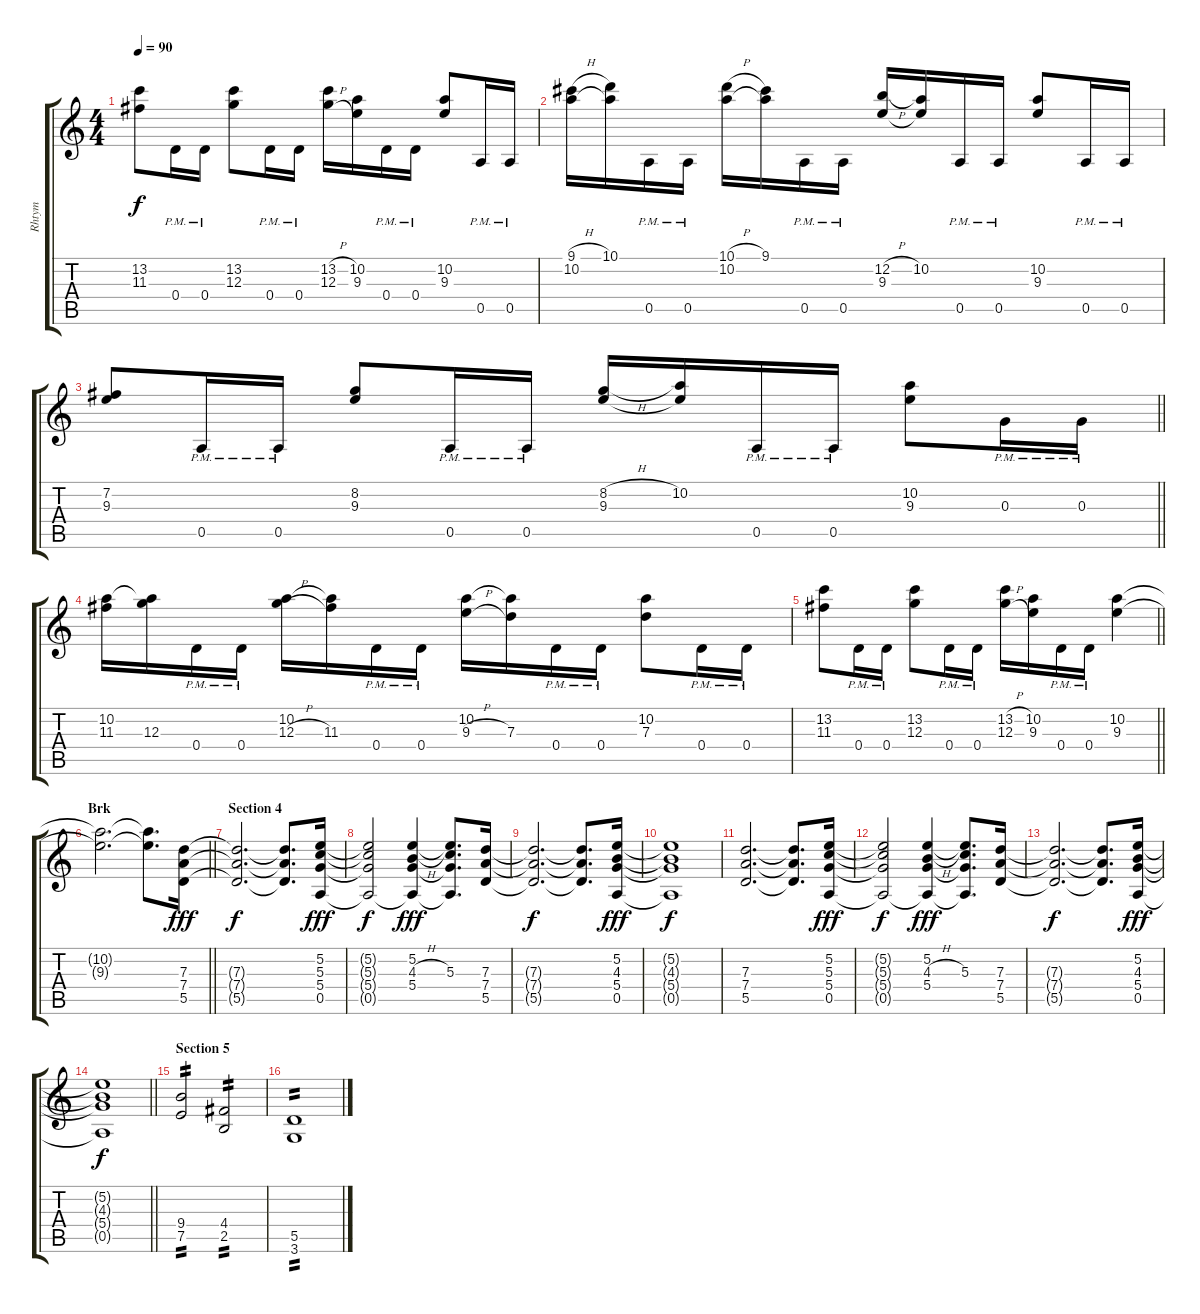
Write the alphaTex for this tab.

\track ("Rhtym" "Rhtym") {instrument distortionguitar}
\staff {score tabs}
\tuning (E4 B3 G3 D3 A2 E2) {hide}
\ts (4 4)
\tempo 90
\clef g2
\ks c
(13.2 11.3).8{dy f} 0.4{pm}.16 0.4{pm}.16 (13.2 12.3).8 0.4{pm}.16 0.4{pm}.16 (13.2{h} 12.3{h}).16 (10.2 9.3).16 0.4{pm}.16 0.4{pm}.16 (10.2 9.3).8 0.5{pm}.16 0.5{pm}.16 |
(9.1{h} 10.2).16 (10.1 10.2{t}).16 0.5{pm}.16 0.5{pm}.16 (10.1{h} 10.2).16 (9.1 10.2{t}).16 0.5{pm}.16 0.5{pm}.16 (12.2{h} 9.3).16 (10.2 9.3{t}).16 0.5{pm}.16 0.5{pm}.16 (10.2 9.3).8 0.5{pm}.16 0.5{pm}.16 |
\barLineRight lightlight
(7.2 9.3).8 0.5{pm}.16 0.5{pm}.16 (8.2 9.3).8 0.5{pm}.16 0.5{pm}.16 (8.2{h} 9.3).16 (10.2 9.3{t}).16 0.5{pm}.16 0.5{pm}.16 (10.2 9.3).8 0.3{pm}.16 0.3{pm}.16 |
(10.2 11.3).16 (10.2{t} 12.3).16 0.4{pm}.16 0.4{pm}.16 (10.2 12.3{h}).16 (10.2{t} 11.3).16 0.4{pm}.16 0.4{pm}.16 (10.2 9.3{h}).16 (10.2{t} 7.3).16 0.4{pm}.16 0.4{pm}.16 (10.2 7.3).8 0.4{pm}.16 0.4{pm}.16 |
\barLineRight lightlight
(13.2 11.3).8 0.4{pm}.16 0.4{pm}.16 (13.2 12.3).8 0.4{pm}.16 0.4{pm}.16 (13.2{h} 12.3{h}).16 (10.2 9.3).16 0.4{pm}.16 0.4{pm}.16 (10.2 9.3).4 |
\section ("" "Brk")
\barLineRight lightlight
(10.2{t} 9.3{t}).2{d} (10.2{t} 9.3{t}).8{d} (7.3 7.4 5.5).16{dy fff} |
\section ("" "Section 4")
(7.3{t} 7.4{t} 5.5{t}).2{d dy f} (7.3{t} 7.4{t} 5.5{t}).8{d} (5.2 5.3 5.4 0.5).16{dy fff} |
(5.2{t} 5.3{t} 5.4{t} 0.5{t}).2{dy f} (5.2 4.3{h} 5.4 0.5{t}).4{dy fff} (5.2{t} 5.3 5.4{t} 0.5{t}).8{d} (7.3 7.4 5.5).16 |
(7.3{t} 7.4{t} 5.5{t}).2{d dy f} (7.3{t} 7.4{t} 5.5{t}).8{d} (5.2 4.3 5.4 0.5).16{dy fff} |
(5.2{t} 4.3{t} 5.4{t} 0.5{t}).1{dy f} |
(7.3 7.4 5.5).2{d} (7.3{t} 7.4{t} 5.5{t}).8{d} (5.2 5.3 5.4 0.5).16{dy fff} |
(5.2{t} 5.3{t} 5.4{t} 0.5{t}).2{dy f} (5.2 4.3{h} 5.4 0.5{t}).4{dy fff} (5.2{t} 5.3 5.4{t} 0.5{t}).8{d} (7.3 7.4 5.5).16 |
(7.3{t} 7.4{t} 5.5{t}).2{d dy f} (7.3{t} 7.4{t} 5.5{t}).8{d} (5.2 4.3 5.4 0.5).16{dy fff} |
\barLineRight lightlight
(5.2{t} 4.3{t} 5.4{t} 0.5{t}).1{dy f} |
\section ("" "Section 5")
(9.4 7.5).2{tp 2} (4.4 2.5).2{tp 2} |
(5.5 3.6).1{tp 2}
